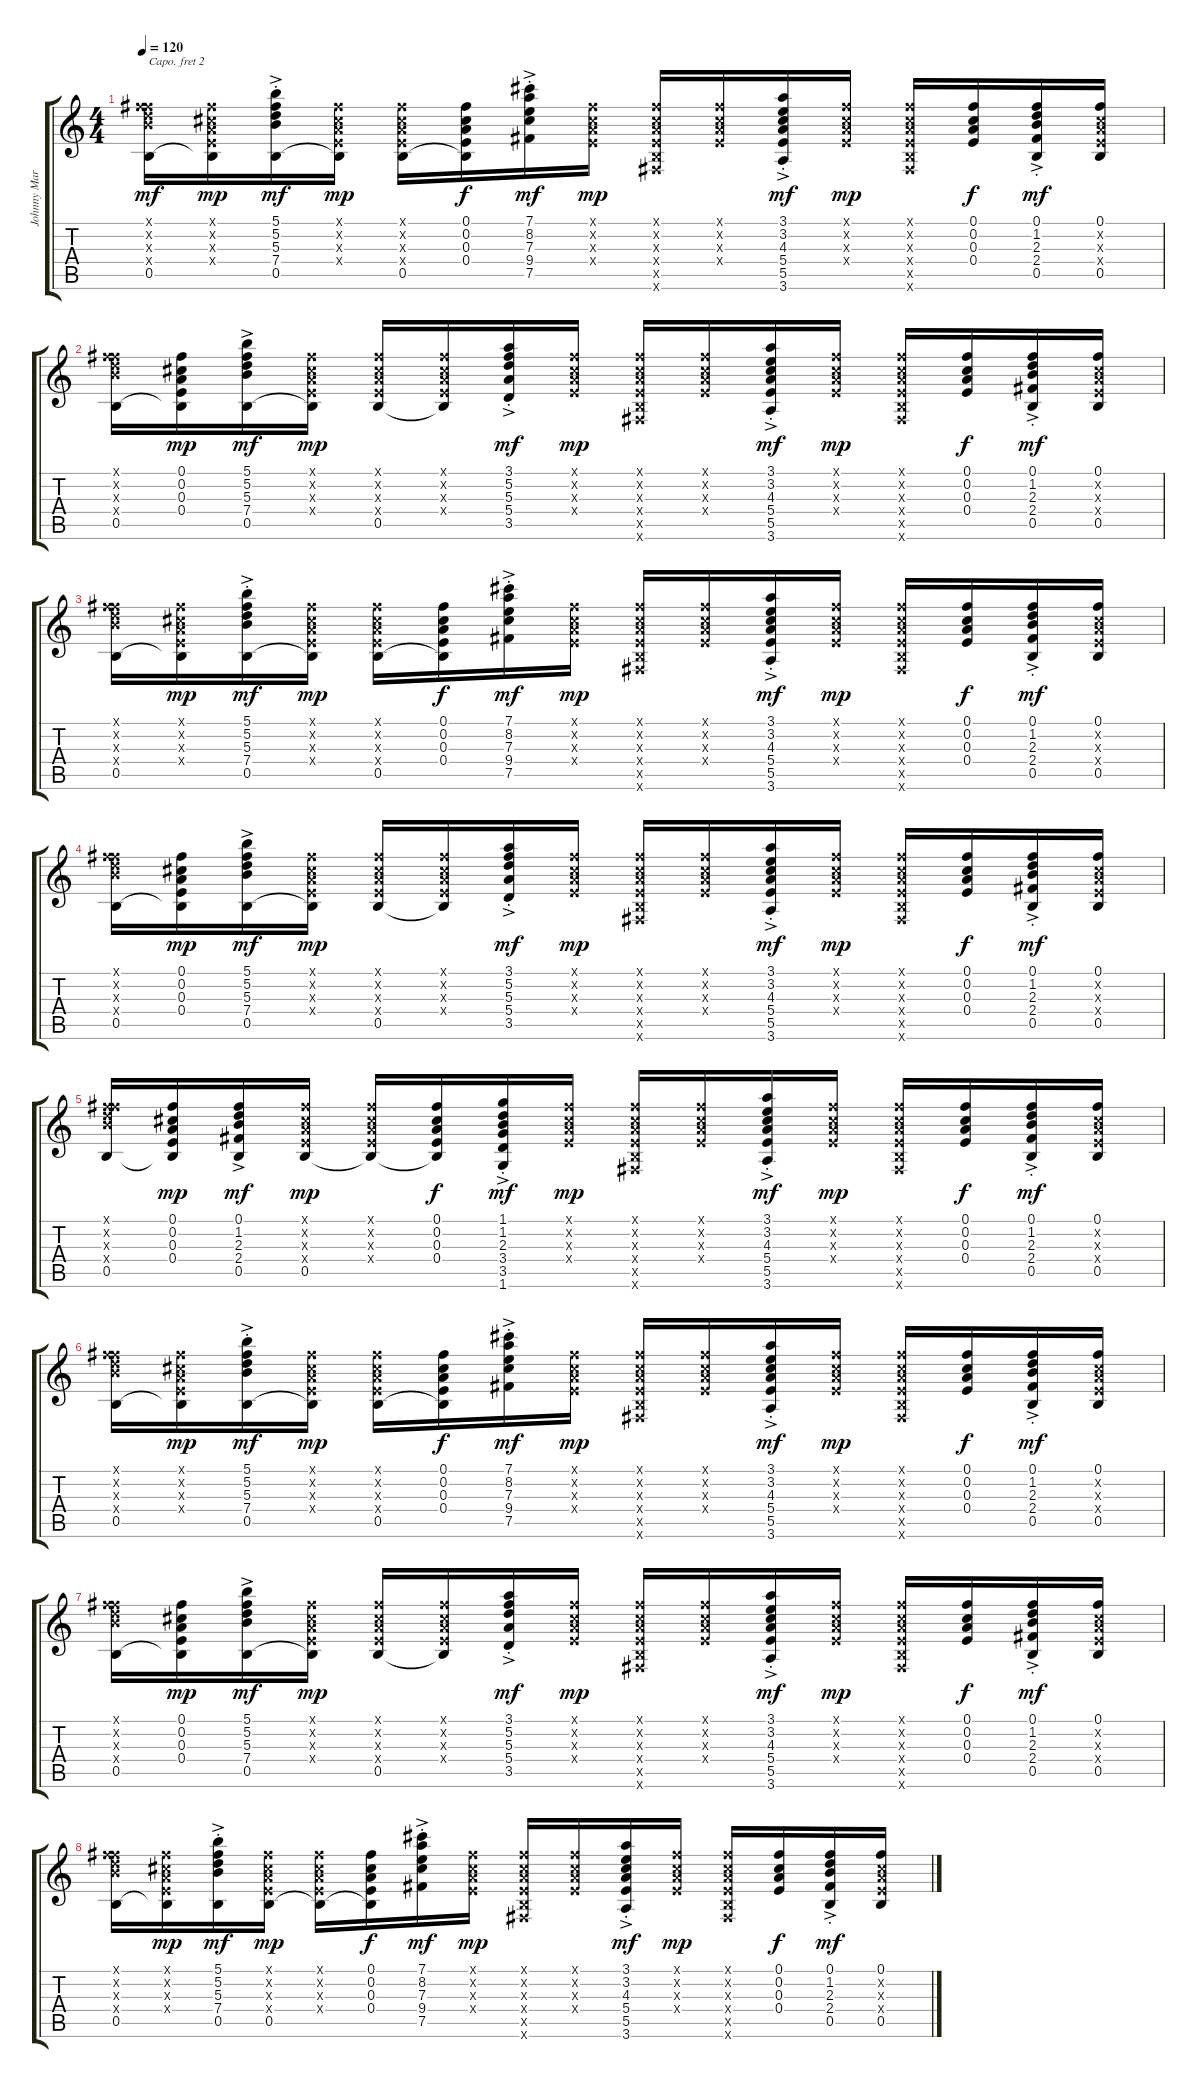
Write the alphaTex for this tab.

\track ("Johnny Marr" "Johnny Mar") {instrument electricguitarclean}
\staff {score tabs}
\capo 2
\tuning (E4 B3 G3 D3 A2 E2) {hide}
\ts (4 4)
\tempo 120
\clef g2
\ks c
(0.1{x} 5.2{x} 5.3{x} 7.4{x} 0.5).16{dy mf} (0.1{x} 0.2{x} 0.3{x} 0.4{x} 0.5{t}).16{dy mp} (5.1{ac st} 5.2 5.3 7.4 0.5).16{dy mf} (0.1{x} 0.2{x} 0.3{x} 0.4{x} 0.5{t}).16{dy mp} (0.1{x} 0.2{x} 0.3{x} 0.4{x} 0.5).16 (0.1 0.2 0.3 0.4 0.5{t}).16{dy f} (7.1{ac st} 8.2 7.3 9.4 7.5).16{dy mf} (0.1{x} 0.2{x} 0.3{x} 0.4{x}).16{dy mp} (0.1{x} 0.2{x} 0.3{x} 0.4{x} 0.5{x} 0.6{x}).16 (0.1{x} 0.2{x} 0.3{x} 0.4{x}).16 (3.1{ac st} 3.2 4.3 5.4 5.5 3.6).16{dy mf} (0.1{x} 0.2{x} 0.3{x} 0.4{x}).16{dy mp} (0.1{x} 0.2{x} 0.3{x} 0.4{x} 0.5{x} 0.6{x}).16 (0.1 0.2 0.3 0.4).16{dy f} (0.1{ac} 1.2{st} 2.3 2.4 0.5).16{dy mf} (0.1 0.2{x} 0.3{x} 0.4{x} 0.5).16 |
(0.1{x} 5.2{x} 5.3{x} 7.4{x} 0.5).16 (0.1 0.2 0.3 0.4 0.5{t}).16{dy mp} (5.1{ac} 5.2 5.3 7.4 0.5).16{dy mf} (0.1{x} 0.2{x} 0.3{x} 0.4{x} 0.5{t}).16{dy mp} (0.1{x} 0.2{x} 0.3{x} 0.4{x} 0.5).16 (0.1{x} 0.2{x} 0.3{x} 0.4{x} 0.5{t}).16 (3.1{ac st} 5.2 5.3 5.4 3.5).16{dy mf} (0.1{x} 0.2{x} 0.3{x} 0.4{x}).16{dy mp} (0.1{x} 0.2{x} 0.3{x} 0.4{x} 0.5{x} 0.6{x}).16 (0.1{x} 0.2{x} 0.3{x} 0.4{x}).16 (3.1{ac st} 3.2 4.3 5.4 5.5 3.6).16{dy mf} (0.1{x} 0.2{x} 0.3{x} 0.4{x}).16{dy mp} (0.1{x} 0.2{x} 0.3{x} 0.4{x} 0.5{x} 0.6{x}).16 (0.1 0.2 0.3 0.4).16{dy f} (0.1{ac} 1.2{st} 2.3 2.4 0.5).16{dy mf} (0.1 0.2{x} 0.3{x} 0.4{x} 0.5).16 |
(0.1{x} 5.2{x} 5.3{x} 7.4{x} 0.5).16 (0.1{x} 0.2{x} 0.3{x} 0.4{x} 0.5{t}).16{dy mp} (5.1{ac st} 5.2 5.3 7.4 0.5).16{dy mf} (0.1{x} 0.2{x} 0.3{x} 0.4{x} 0.5{t}).16{dy mp} (0.1{x} 0.2{x} 0.3{x} 0.4{x} 0.5).16 (0.1 0.2 0.3 0.4 0.5{t}).16{dy f} (7.1{ac st} 8.2 7.3 9.4 7.5).16{dy mf} (0.1{x} 0.2{x} 0.3{x} 0.4{x}).16{dy mp} (0.1{x} 0.2{x} 0.3{x} 0.4{x} 0.5{x} 0.6{x}).16 (0.1{x} 0.2{x} 0.3{x} 0.4{x}).16 (3.1{ac st} 3.2 4.3 5.4 5.5 3.6).16{dy mf} (0.1{x} 0.2{x} 0.3{x} 0.4{x}).16{dy mp} (0.1{x} 0.2{x} 0.3{x} 0.4{x} 0.5{x} 0.6{x}).16 (0.1 0.2 0.3 0.4).16{dy f} (0.1{ac} 1.2{st} 2.3 2.4 0.5).16{dy mf} (0.1 0.2{x} 0.3{x} 0.4{x} 0.5).16 |
(0.1{x} 5.2{x} 5.3{x} 7.4{x} 0.5).16 (0.1 0.2 0.3 0.4 0.5{t}).16{dy mp} (5.1{ac} 5.2 5.3 7.4 0.5).16{dy mf} (0.1{x} 0.2{x} 0.3{x} 0.4{x} 0.5{t}).16{dy mp} (0.1{x} 0.2{x} 0.3{x} 0.4{x} 0.5).16 (0.1{x} 0.2{x} 0.3{x} 0.4{x} 0.5{t}).16 (3.1{ac st} 5.2 5.3 5.4 3.5).16{dy mf} (0.1{x} 0.2{x} 0.3{x} 0.4{x}).16{dy mp} (0.1{x} 0.2{x} 0.3{x} 0.4{x} 0.5{x} 0.6{x}).16 (0.1{x} 0.2{x} 0.3{x} 0.4{x}).16 (3.1{ac st} 3.2 4.3 5.4 5.5 3.6).16{dy mf} (0.1{x} 0.2{x} 0.3{x} 0.4{x}).16{dy mp} (0.1{x} 0.2{x} 0.3{x} 0.4{x} 0.5{x} 0.6{x}).16 (0.1 0.2 0.3 0.4).16{dy f} (0.1{ac} 1.2{st} 2.3 2.4 0.5).16{dy mf} (0.1 0.2{x} 0.3{x} 0.4{x} 0.5).16 |
(0.1{x} 5.2{x} 5.3{x} 7.4{x} 0.5).16 (0.1 0.2 0.3 0.4 0.5{t}).16{dy mp} (0.1{ac} 1.2 2.3 2.4 0.5).16{dy mf} (0.1{x} 0.2{x} 0.3{x} 0.4{x} 0.5).16{dy mp} (0.1{x} 0.2{x} 0.3{x} 0.4{x} 0.5{t}).16 (0.1 0.2 0.3 0.4 0.5{t}).16{dy f} (1.1{ac st} 1.2 2.3 3.4 3.5 1.6).16{dy mf} (0.1{x} 0.2{x} 0.3{x} 0.4{x}).16{dy mp} (0.1{x} 0.2{x} 0.3{x} 0.4{x} 0.5{x} 0.6{x}).16 (0.1{x} 0.2{x} 0.3{x} 0.4{x}).16 (3.1{ac st} 3.2 4.3 5.4 5.5 3.6).16{dy mf} (0.1{x} 0.2{x} 0.3{x} 0.4{x}).16{dy mp} (0.1{x} 0.2{x} 0.3{x} 0.4{x} 0.5{x} 0.6{x}).16 (0.1 0.2 0.3 0.4).16{dy f} (0.1{ac} 1.2{st} 2.3 2.4 0.5).16{dy mf} (0.1 0.2{x} 0.3{x} 0.4{x} 0.5).16 |
(0.1{x} 5.2{x} 5.3{x} 7.4{x} 0.5).16 (0.1{x} 0.2{x} 0.3{x} 0.4{x} 0.5{t}).16{dy mp} (5.1{ac st} 5.2 5.3 7.4 0.5).16{dy mf} (0.1{x} 0.2{x} 0.3{x} 0.4{x} 0.5{t}).16{dy mp} (0.1{x} 0.2{x} 0.3{x} 0.4{x} 0.5).16 (0.1 0.2 0.3 0.4 0.5{t}).16{dy f} (7.1{ac st} 8.2 7.3 9.4 7.5).16{dy mf} (0.1{x} 0.2{x} 0.3{x} 0.4{x}).16{dy mp} (0.1{x} 0.2{x} 0.3{x} 0.4{x} 0.5{x} 0.6{x}).16 (0.1{x} 0.2{x} 0.3{x} 0.4{x}).16 (3.1{ac st} 3.2 4.3 5.4 5.5 3.6).16{dy mf} (0.1{x} 0.2{x} 0.3{x} 0.4{x}).16{dy mp} (0.1{x} 0.2{x} 0.3{x} 0.4{x} 0.5{x} 0.6{x}).16 (0.1 0.2 0.3 0.4).16{dy f} (0.1{ac} 1.2{st} 2.3 2.4 0.5).16{dy mf} (0.1 0.2{x} 0.3{x} 0.4{x} 0.5).16 |
(0.1{x} 5.2{x} 5.3{x} 7.4{x} 0.5).16 (0.1 0.2 0.3 0.4 0.5{t}).16{dy mp} (5.1{ac} 5.2 5.3 7.4 0.5).16{dy mf} (0.1{x} 0.2{x} 0.3{x} 0.4{x} 0.5{t}).16{dy mp} (0.1{x} 0.2{x} 0.3{x} 0.4{x} 0.5).16 (0.1{x} 0.2{x} 0.3{x} 0.4{x} 0.5{t}).16 (3.1{ac st} 5.2 5.3 5.4 3.5).16{dy mf} (0.1{x} 0.2{x} 0.3{x} 0.4{x}).16{dy mp} (0.1{x} 0.2{x} 0.3{x} 0.4{x} 0.5{x} 0.6{x}).16 (0.1{x} 0.2{x} 0.3{x} 0.4{x}).16 (3.1{ac st} 3.2 4.3 5.4 5.5 3.6).16{dy mf} (0.1{x} 0.2{x} 0.3{x} 0.4{x}).16{dy mp} (0.1{x} 0.2{x} 0.3{x} 0.4{x} 0.5{x} 0.6{x}).16 (0.1 0.2 0.3 0.4).16{dy f} (0.1{ac} 1.2{st} 2.3 2.4 0.5).16{dy mf} (0.1 0.2{x} 0.3{x} 0.4{x} 0.5).16 |
(0.1{x} 5.2{x} 5.3{x} 7.4{x} 0.5).16 (0.1{x} 0.2{x} 0.3{x} 0.4{x} 0.5{t}).16{dy mp} (5.1{ac st} 5.2 5.3 7.4 0.5).16{dy mf} (0.1{x} 0.2{x} 0.3{x} 0.4{x} 0.5).16{dy mp} (0.1{x} 0.2{x} 0.3{x} 0.4{x} 0.5{t}).16 (0.1 0.2 0.3 0.4 0.5{t}).16{dy f} (7.1{ac st} 8.2 7.3 9.4 7.5).16{dy mf} (0.1{x} 0.2{x} 0.3{x} 0.4{x}).16{dy mp} (0.1{x} 0.2{x} 0.3{x} 0.4{x} 0.5{x} 0.6{x}).16 (0.1{x} 0.2{x} 0.3{x} 0.4{x}).16 (3.1{ac st} 3.2 4.3 5.4 5.5 3.6).16{dy mf} (0.1{x} 0.2{x} 0.3{x} 0.4{x}).16{dy mp} (0.1{x} 0.2{x} 0.3{x} 0.4{x} 0.5{x} 0.6{x}).16 (0.1 0.2 0.3 0.4).16{dy f} (0.1{ac} 1.2{st} 2.3 2.4 0.5).16{dy mf} (0.1 0.2{x} 0.3{x} 0.4{x} 0.5).16
